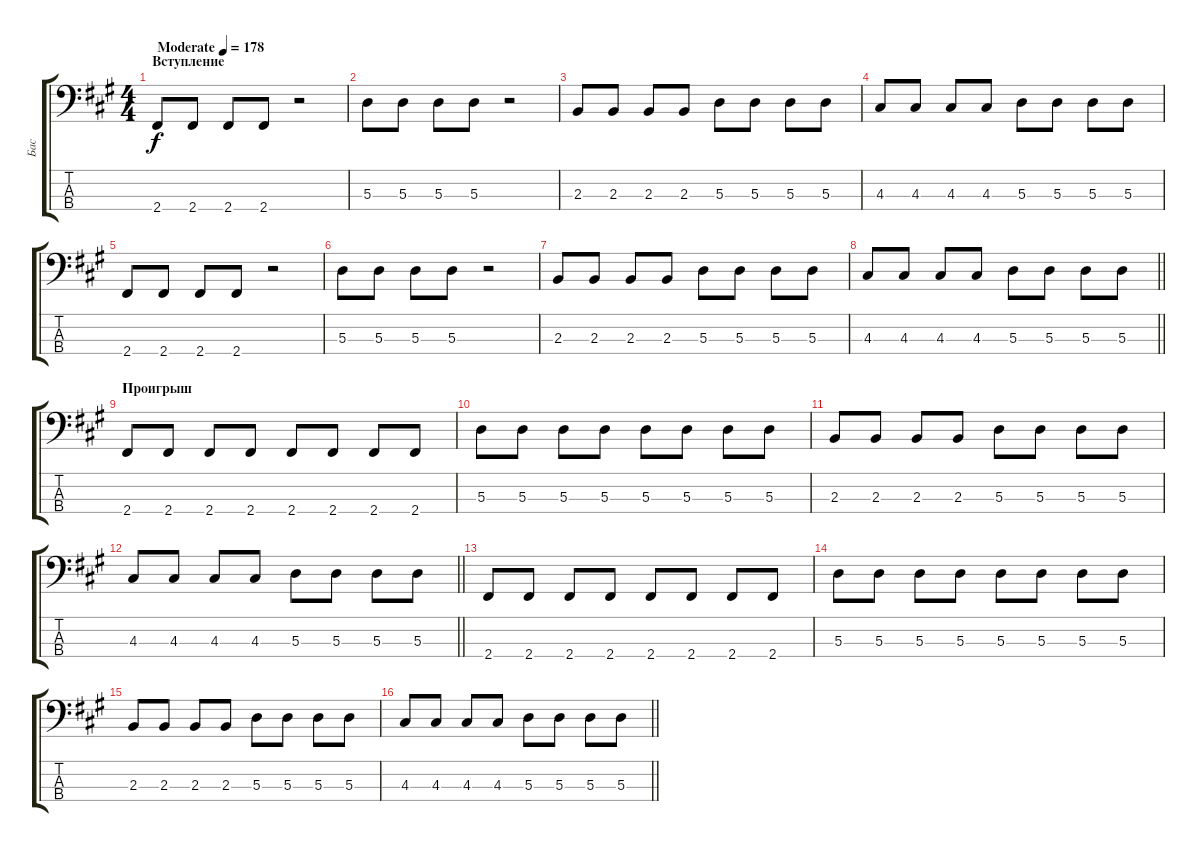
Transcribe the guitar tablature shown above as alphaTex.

\track ("Бас" "Бас") {instrument electricbassfinger}
\staff {score tabs}
\tuning (G2 D2 A1 E1) {hide}
\ts (4 4)
\section ("" "Вступление")
\tempo (178 "Moderate")
\clef f4
\ks f#minor
2.4.8{dy f instrument electricbassfinger} 2.4.8 2.4.8 2.4.8 r.2 |
5.3.8 5.3.8 5.3.8 5.3.8 r.2 |
2.3.8 2.3.8 2.3.8 2.3.8 5.3.8 5.3.8 5.3.8 5.3.8 |
4.3.8 4.3.8 4.3.8 4.3.8 5.3.8 5.3.8 5.3.8 5.3.8 |
2.4.8 2.4.8 2.4.8 2.4.8 r.2 |
5.3.8 5.3.8 5.3.8 5.3.8 r.2 |
2.3.8 2.3.8 2.3.8 2.3.8 5.3.8 5.3.8 5.3.8 5.3.8 |
\barLineRight lightlight
4.3.8 4.3.8 4.3.8 4.3.8 5.3.8 5.3.8 5.3.8 5.3.8 |
\section ("" "Проигрыш")
2.4.8 2.4.8 2.4.8 2.4.8 2.4.8 2.4.8 2.4.8 2.4.8 |
5.3.8 5.3.8 5.3.8 5.3.8 5.3.8 5.3.8 5.3.8 5.3.8 |
2.3.8 2.3.8 2.3.8 2.3.8 5.3.8 5.3.8 5.3.8 5.3.8 |
\barLineRight lightlight
4.3.8 4.3.8 4.3.8 4.3.8 5.3.8 5.3.8 5.3.8 5.3.8 |
2.4.8 2.4.8 2.4.8 2.4.8 2.4.8 2.4.8 2.4.8 2.4.8 |
5.3.8 5.3.8 5.3.8 5.3.8 5.3.8 5.3.8 5.3.8 5.3.8 |
2.3.8 2.3.8 2.3.8 2.3.8 5.3.8 5.3.8 5.3.8 5.3.8 |
\barLineRight lightlight
4.3.8 4.3.8 4.3.8 4.3.8 5.3.8 5.3.8 5.3.8 5.3.8
